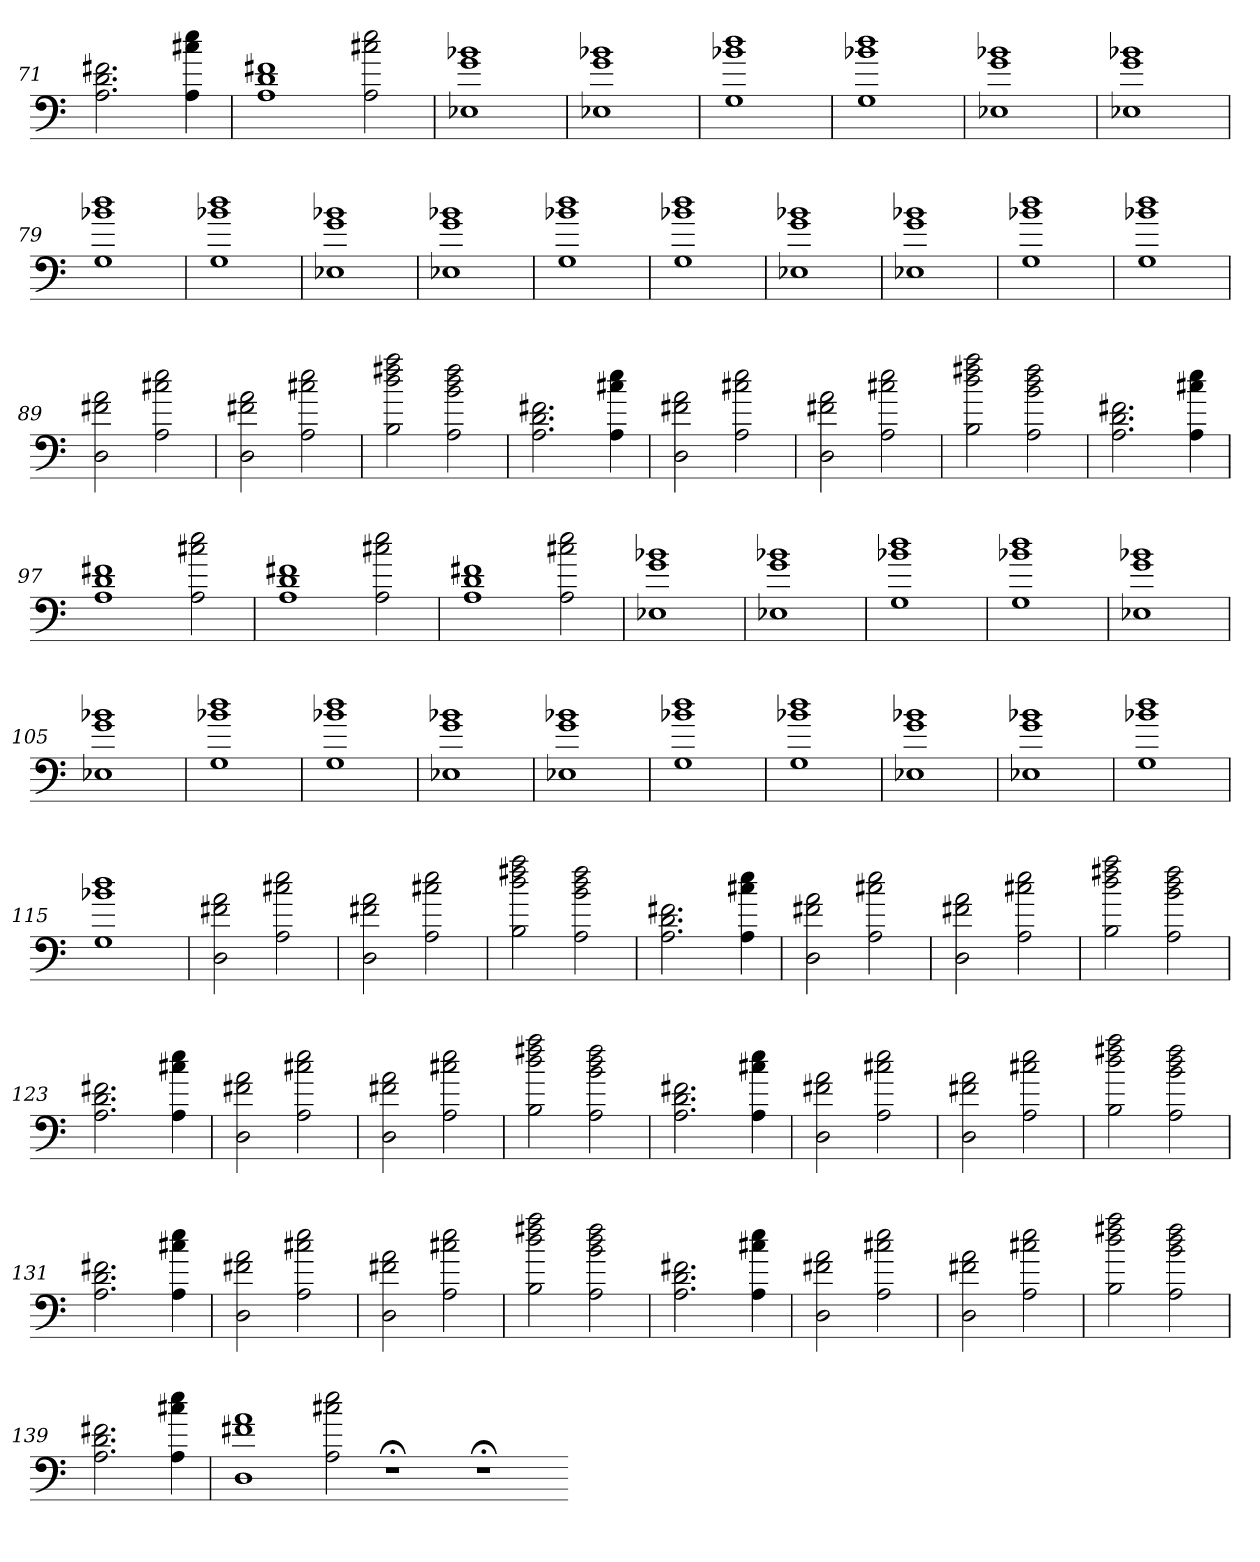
**kern
*part1
*staff1
=71
2.A 2.d 2.f#X
4A 4cc#X 4ee
=72
1A 1d 1f#X
2A 2cc#X 2ee
=73
1E-X 1g 1b-X
=74
1E-X 1g 1b-X
=75
1G 1b-X 1dd
=76
1G 1b-X 1dd
=77
1E-X 1g 1b-X
=78
1E-X 1g 1b-X
=79
1G 1b-X 1dd
=80
1G 1b-X 1dd
=81
1E-X 1g 1b-X
=82
1E-X 1g 1b-X
=83
1G 1b-X 1dd
=84
1G 1b-X 1dd
=85
1E-X 1g 1b-X
=86
1E-X 1g 1b-X
=87
1G 1b-X 1dd
=88
1G 1b-X 1dd
=89
2D 2f#X 2a
2A 2cc#X 2ee
=90
2D 2f#X 2a
2A 2cc#X 2ee
=91
2B 2dd 2ff#X 2aa
2A 2b 2dd 2ff#
=92
2.A 2.d 2.f#X
4A 4cc#X 4ee
=93
2D 2f#X 2a
2A 2cc#X 2ee
=94
2D 2f#X 2a
2A 2cc#X 2ee
=95
2B 2dd 2ff#X 2aa
2A 2b 2dd 2ff#
=96
2.A 2.d 2.f#X
4A 4cc#X 4ee
=97
1A 1d 1f#X
2A 2cc#X 2ee
=98
1A 1d 1f#X
2A 2cc#X 2ee
=99
1A 1d 1f#X
2A 2cc#X 2ee
=100
1E-X 1g 1b-X
=101
1E-X 1g 1b-X
=102
1G 1b-X 1dd
=103
1G 1b-X 1dd
=104
1E-X 1g 1b-X
=105
1E-X 1g 1b-X
=106
1G 1b-X 1dd
=107
1G 1b-X 1dd
=108
1E-X 1g 1b-X
=109
1E-X 1g 1b-X
=110
1G 1b-X 1dd
=111
1G 1b-X 1dd
=112
1E-X 1g 1b-X
=113
1E-X 1g 1b-X
=114
1G 1b-X 1dd
=115
1G 1b-X 1dd
=116
2D 2f#X 2a
2A 2cc#X 2ee
=117
2D 2f#X 2a
2A 2cc#X 2ee
=118
2B 2dd 2ff#X 2aa
2A 2b 2dd 2ff#
=119
2.A 2.d 2.f#X
4A 4cc#X 4ee
=120
2D 2f#X 2a
2A 2cc#X 2ee
=121
2D 2f#X 2a
2A 2cc#X 2ee
=122
2B 2dd 2ff#X 2aa
2A 2b 2dd 2ff#
=123
2.A 2.d 2.f#X
4A 4cc#X 4ee
=124
2D 2f#X 2a
2A 2cc#X 2ee
=125
2D 2f#X 2a
2A 2cc#X 2ee
=126
2B 2dd 2ff#X 2aa
2A 2b 2dd 2ff#
=127
2.A 2.d 2.f#X
4A 4cc#X 4ee
=128
2D 2f#X 2a
2A 2cc#X 2ee
=129
2D 2f#X 2a
2A 2cc#X 2ee
=130
2B 2dd 2ff#X 2aa
2A 2b 2dd 2ff#
=131
2.A 2.d 2.f#X
4A 4cc#X 4ee
=132
2D 2f#X 2a
2A 2cc#X 2ee
=133
2D 2f#X 2a
2A 2cc#X 2ee
=134
2B 2dd 2ff#X 2aa
2A 2b 2dd 2ff#
=135
2.A 2.d 2.f#X
4A 4cc#X 4ee
=136
2D 2f#X 2a
2A 2cc#X 2ee
=137
2D 2f#X 2a
2A 2cc#X 2ee
=138
2B 2dd 2ff#X 2aa
2A 2b 2dd 2ff#
=139
2.A 2.d 2.f#X
4A 4cc#X 4ee
=140
1D 1f#X 1a
2A 2cc#X 2ee
1r;<
1r;<
=-
*-
